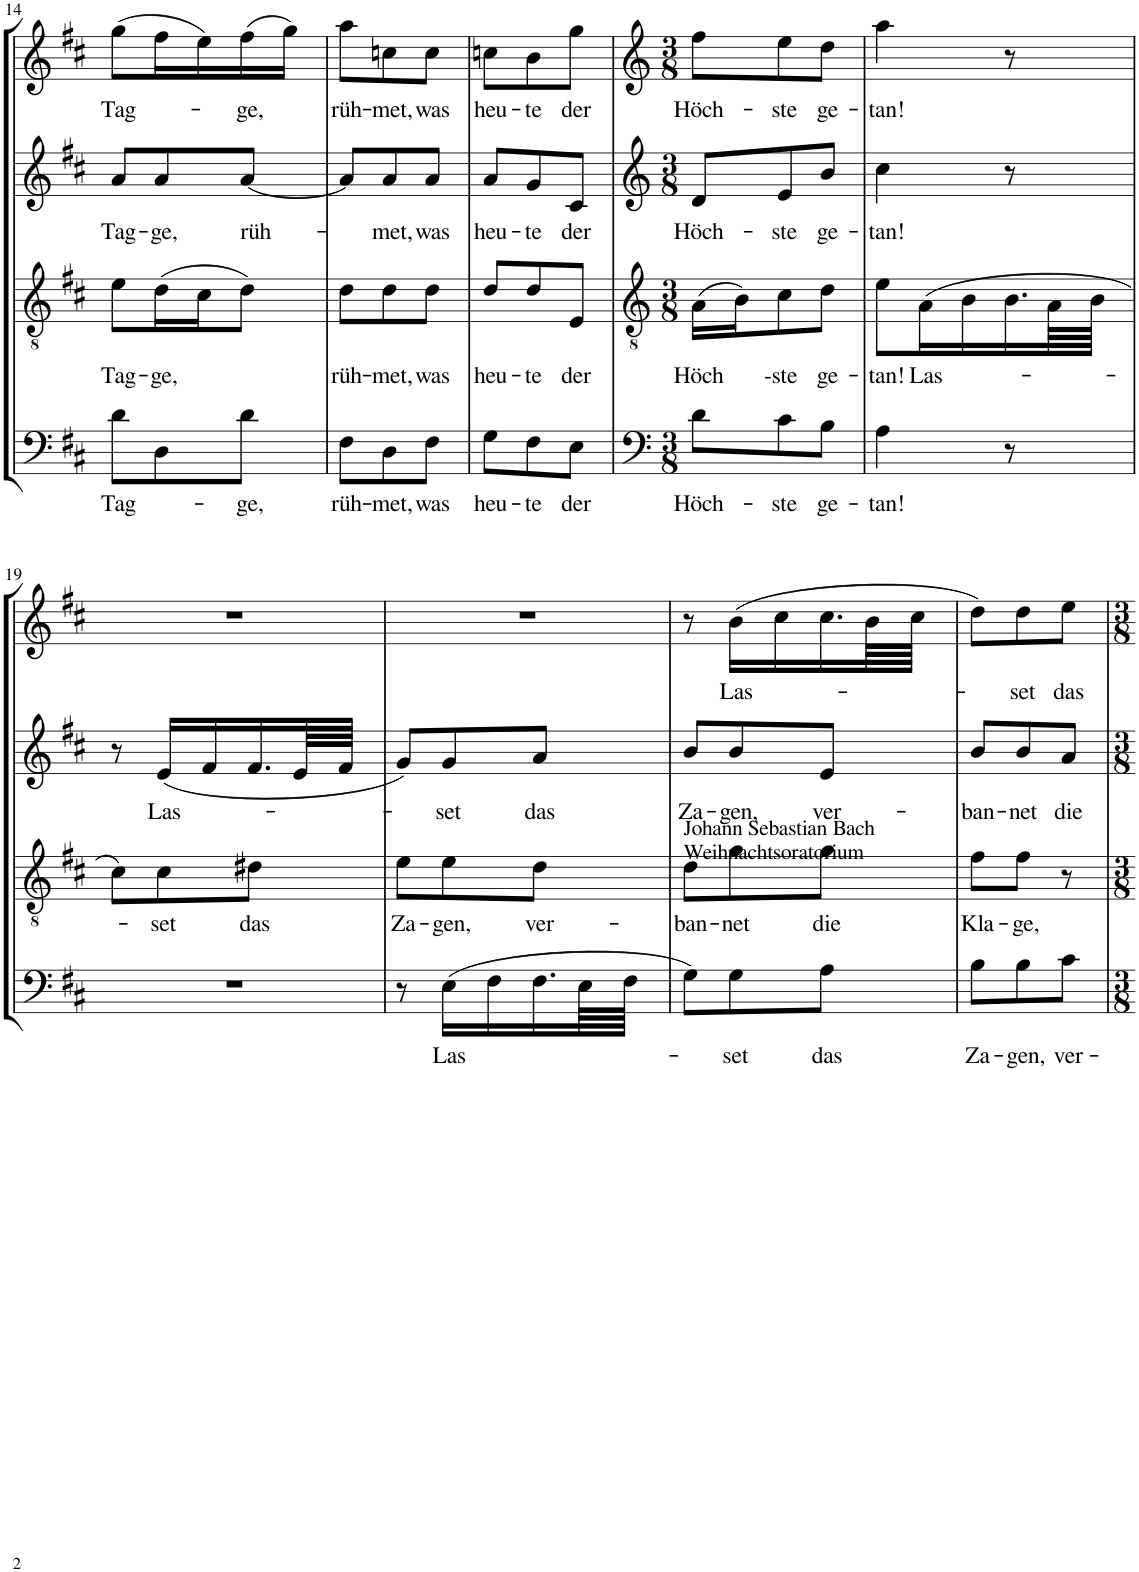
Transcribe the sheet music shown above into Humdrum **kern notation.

**kern	**text	**kern	**text	**kern	**text	**kern	**text
*part4	*part4	*part3	*part3	*part2	*part2	*part1	*part1
*staff4	*staff4	*staff3	*staff3	*staff2	*staff2	*staff1	*staff1
*I"BaÃ	*	*I"Tenor	*	*I"Alt	*	*I"Sopran	*
!!LO:PB:g=z
*clefF4	*	*clefGv2	*	*clefG2	*	*clefG2	*
*k[f#c#]	*	*k[f#c#]	*	*k[f#c#]	*	*k[f#c#]	*
*M3/8	*	*M3/8	*	*M3/8	*	*M3/8	*
=14	=14	=14	=14	=14	=14	=14	=14
!	!LO:LY:b	!	!LO:LY:b	!	!LO:LY:b	!	!LO:LY:b
8d\L	Tag	8e\L	Tag-	8a/L	Tag-	(8gg\L	Tag
!	!	!	!LO:LY:b	!	!LO:LY:b	!	!
8D\	.	(16d\L	ge,	8a/	ge,	16ff#\L	.
.	.	16c#\J	.	.	.	16ee\)	.
!	!LO:LY:b	!	!	!	!LO:LY:b	!	!LO:LY:b
8d\J	ge,	8d\J)	.	[8a/J	rüh-	(16ff#\	ge,
.	.	.	.	.	.	16gg\JJ)	.
=15	=15	=15	=15	=15	=15	=15	=15
!	!LO:LY:b	!	!LO:LY:b	!	!	!	!LO:LY:b
8F#\L	rüh-	8d\L	rüh-	8a/L]	.	8aa\L	rüh-
!	!LO:LY:b	!	!LO:LY:b	!	!LO:LY:b	!	!LO:LY:b
8D\	met,	8d\	met,	8a/	met,	8ccn\	met,
!	!LO:LY:b	!	!LO:LY:b	!	!LO:LY:b	!	!LO:LY:b
8F#\J	was	8d\J	was	8a/J	was	8cc\J	was
=16	=16	=16	=16	=16	=16	=16	=16
!	!LO:LY:b	!	!LO:LY:b	!	!LO:LY:b	!	!LO:LY:b
8G\L	heu-	8d/L	heu-	8a/L	heu-	8ccn\L	heu-
!	!LO:LY:b	!	!LO:LY:b	!	!LO:LY:b	!	!LO:LY:b
8F#\	te	8d/	te	8g/	te	8b\	te
!	!LO:LY:b	!	!LO:LY:b	!	!LO:LY:b	!	!LO:LY:b
8E\J	der	8E/J	der	8c#/J	der	8gg\J	der
=17	=17	=17	=17	=17	=17	=17	=17
*M3/8	*	*M3/8	*	*M3/8	*	*M3/8	*
!	!LO:LY:b	!	!LO:LY:b	!	!LO:LY:b	!	!LO:LY:b
8d\L	Höch-	(16A\LL	Höch	8d/L	Höch-	8ff#\L	Höch-
.	.	16B\J)	.	.	.	.	.
!	!LO:LY:b	!	!LO:LY:b	!	!LO:LY:b	!	!LO:LY:b
8c#\	ste	8c#\	-ste	8e/	ste	8ee\	ste
!	!LO:LY:b	!	!LO:LY:b	!	!LO:LY:b	!	!LO:LY:b
8B\J	ge-	8d\J	ge-	8b/J	ge-	8dd\J	ge-
=18	=18	=18	=18	=18	=18	=18	=18
!	!LO:LY:b	!	!LO:LY:b	!	!LO:LY:b	!	!LO:LY:b
4A\	tan!	8e\L	tan!	4cc#\	tan!	4aa\	tan!
!	!	!	!LO:LY:b	!	!	!	!
.	.	(16A\L	Las	.	.	.	.
.	.	16B\	.	.	.	.	.
8r	.	16.B\	.	8r	.	8r	.
.	.	64A\LL	.	.	.	.	.
.	.	64B\JJJJ	.	.	.	.	.
!!LO:LB:g=z
=19	=19	=19	=19	=19	=19	=19	=19
4.r	.	8c#\L)	.	8r	.	4.r	.
!	!	!	!LO:LY:b	!	!LO:LY:b	!	!
.	.	8c#\	set	(16e/LL	Las	.	.
.	.	.	.	16f#/	.	.	.
!	!	!	!LO:LY:b	!	!	!	!
.	.	8d#X\J	das	16.f#/	.	.	.
.	.	.	.	64e/LL	.	.	.
.	.	.	.	64f#/JJJJ	.	.	.
=20	=20	=20	=20	=20	=20	=20	=20
!	!	!	!LO:LY:b	!	!	!	!
8r	.	8e\L	Za-	8g/L)	.	4.r	.
!	!LO:LY:b	!	!LO:LY:b	!	!LO:LY:b	!	!
(16E\LL	Las	8e\	gen,	8g/	set	.	.
16F#\	.	.	.	.	.	.	.
!	!	!	!LO:LY:b	!	!LO:LY:b	!	!
16.F#\	.	8d\J	ver-	8a/J	das	.	.
64E\LL	.	.	.	.	.	.	.
64F#\JJJJ	.	.	.	.	.	.	.
=21	=21	=21	=21	=21	=21	=21	=21
!	!	!LO:TX:a:t=Johann Sebastian Bach	!	!	!	!	!
!	!	!LO:TX:a:t=Weihnachtsoratorium	!	!	!	!	!
!	!	!	!LO:LY:b	!	!LO:LY:b	!	!
8G\L)	.	8d\L	ban-	8b/L	Za-	8r	.
!	!LO:LY:b	!	!LO:LY:b	!	!LO:LY:b	!	!LO:LY:b
8G\	set	8g\	net	8b/	gen,	(16b\LL	Las
.	.	.	.	.	.	16cc#\	.
!	!LO:LY:b	!	!LO:LY:b	!	!LO:LY:b	!	!
8A\J	das	8g\J	die	8e/J	ver-	16.cc#\	.
.	.	.	.	.	.	64b\LL	.
.	.	.	.	.	.	64cc#\JJJJ	.
=22	=22	=22	=22	=22	=22	=22	=22
!	!LO:LY:b	!	!LO:LY:b	!	!LO:LY:b	!	!
8B\L	Za-	8f#\L	Kla-	8b/L	ban-	8dd\L)	.
!	!LO:LY:b	!	!LO:LY:b	!	!LO:LY:b	!	!LO:LY:b
8B\	gen,	8f#\J	ge,	8b/	net	8dd\	set
!	!LO:LY:b	!	!	!	!LO:LY:b	!	!LO:LY:b
8c#\J	ver-	8r	.	8a/J	die	8ee\J	das
=	=	=	=	=	=	=	=
*-	*-	*-	*-	*-	*-	*-	*-
